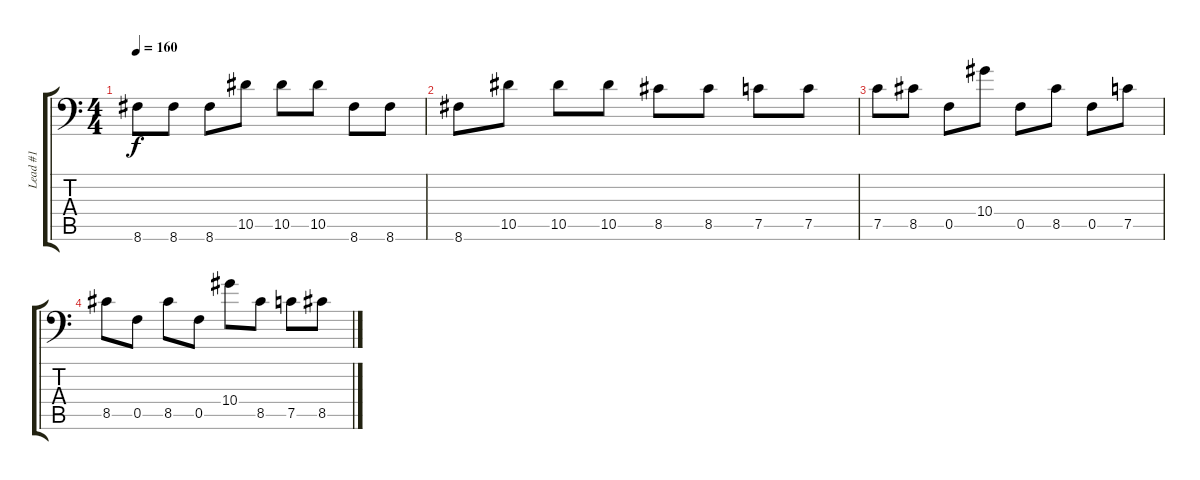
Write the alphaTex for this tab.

\track ("Lead #1" "Lead #1") {instrument distortionguitar}
\staff {score tabs}
\tuning (C4 G3 Eb3 Bb2 F2 Bb1) {hide}
\ts (4 4)
\tempo 160
\clef f4
\ks c
8.6.8{dy f} 8.6.8 8.6.8 10.5.8 10.5.8 10.5.8 8.6.8 8.6.8 |
8.6.8 10.5.8 10.5.8 10.5.8 8.5.8 8.5.8 7.5.8 7.5.8 |
7.5.8 8.5.8 0.5.8 10.4.8 0.5.8 8.5.8 0.5.8 7.5.8 |
8.5.8 0.5.8 8.5.8 0.5.8 10.4.8 8.5.8 7.5.8 8.5.8
